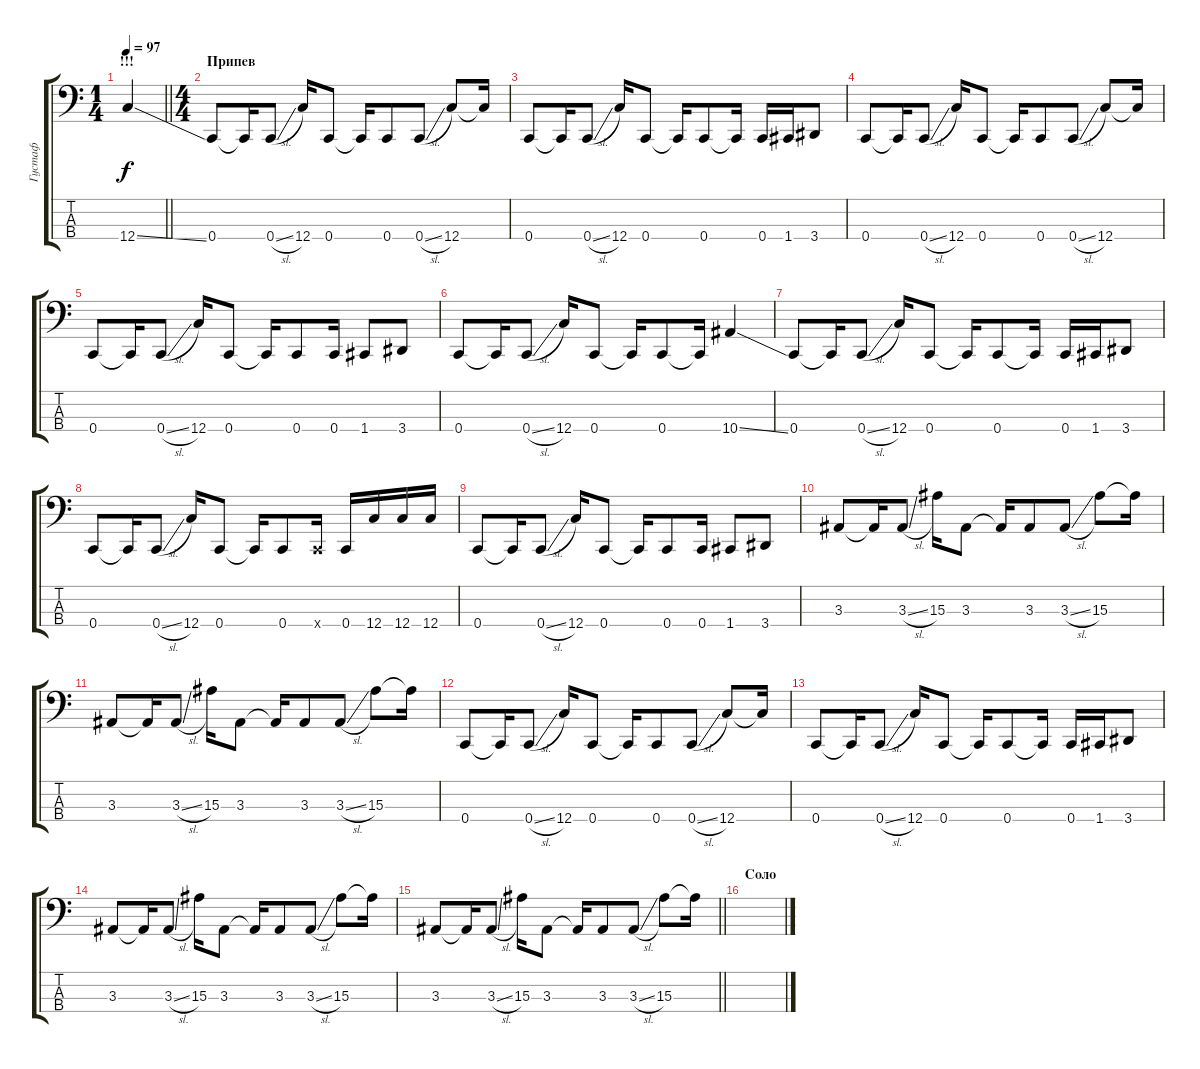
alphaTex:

\track ("Густаф" "Густаф") {instrument slapbass1}
\staff {score tabs}
\tuning (F2 C2 G1 C1) {hide}
\ts (1 4)
\section ("" "!!!")
\tempo 97
\clef f4
\barLineRight lightlight
\ks c
12.4{ss}.4{dy f} |
\ts (4 4)
\section ("" "Припев")
0.4.8 0.4{t}.16 0.4{sl}.8 12.4.16 0.4.8 0.4{t}.16 0.4.8 0.4{sl}.8 12.4.8 12.4{t}.16 |
0.4.8 0.4{t}.16 0.4{sl}.8 12.4.16 0.4.8 0.4{t}.16 0.4.8 0.4{t}.16 0.4.16 1.4.16 3.4.8 |
0.4.8 0.4{t}.16 0.4{sl}.8 12.4.16 0.4.8 0.4{t}.16 0.4.8 0.4{sl}.8 12.4.8 12.4{t}.16 |
0.4.8 0.4{t}.16 0.4{sl}.8 12.4.16 0.4.8 0.4{t}.16 0.4.8 0.4.16 1.4.8 3.4.8 |
0.4.8 0.4{t}.16 0.4{sl}.8 12.4.16 0.4.8 0.4{t}.16 0.4.8 0.4{t}.16 10.4{ss}.4 |
0.4.8 0.4{t}.16 0.4{sl}.8 12.4.16 0.4.8 0.4{t}.16 0.4.8 0.4{t}.16 0.4.16 1.4.16 3.4.8 |
0.4.8 0.4{t}.16 0.4{sl}.8 12.4.16 0.4.8 0.4{t}.16 0.4.8 0.4{x}.16 0.4.16 12.4.16 12.4.16 12.4.16 |
0.4.8 0.4{t}.16 0.4{sl}.8 12.4.16 0.4.8 0.4{t}.16 0.4.8 0.4.16 1.4.8 3.4.8 |
3.3.8 3.3{t}.16 3.3{sl}.8 15.3.16 3.3.8 3.3{t}.16 3.3.8 3.3{sl}.8 15.3.8 15.3{t}.16 |
3.3.8 3.3{t}.16 3.3{sl}.8 15.3.16 3.3.8 3.3{t}.16 3.3.8 3.3{sl}.8 15.3.8 15.3{t}.16 |
0.4.8 0.4{t}.16 0.4{sl}.8 12.4.16 0.4.8 0.4{t}.16 0.4.8 0.4{sl}.8 12.4.8 12.4{t}.16 |
0.4.8 0.4{t}.16 0.4{sl}.8 12.4.16 0.4.8 0.4{t}.16 0.4.8 0.4{t}.16 0.4.16 1.4.16 3.4.8 |
3.3.8 3.3{t}.16 3.3{sl}.8 15.3.16 3.3.8 3.3{t}.16 3.3.8 3.3{sl}.8 15.3.8 15.3{t}.16 |
\barLineRight lightlight
3.3.8 3.3{t}.16 3.3{sl}.8 15.3.16 3.3.8 3.3{t}.16 3.3.8 3.3{sl}.8 15.3.8 15.3{t}.16 |
\section ("" "Соло")
